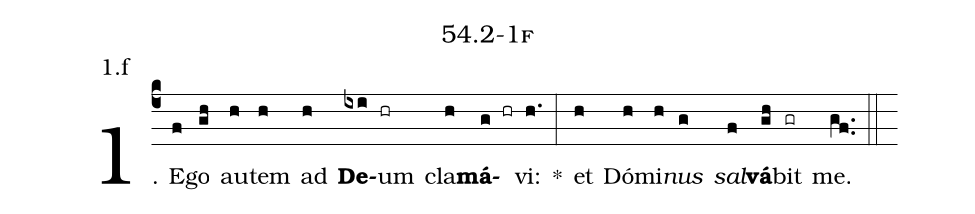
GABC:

name: 54.2-1f;
annotation: 1.f;
%%
(c4)1. E(f)go(gh) au(h)tem(h) ad(h) <b>De</b>(ixi)um(hr) cla(h)<b>má</b>(g hr)vi:(h.) *(:) et(h) Dó(h)mi(h)<i>nus</i>(g) <i>sal</i>(f)<b>vá</b>(gh)bit(gr) me.(gf..) (::)


%E(h) u(h) o(g) u(f) a(gh) e.(gf..) (::)
